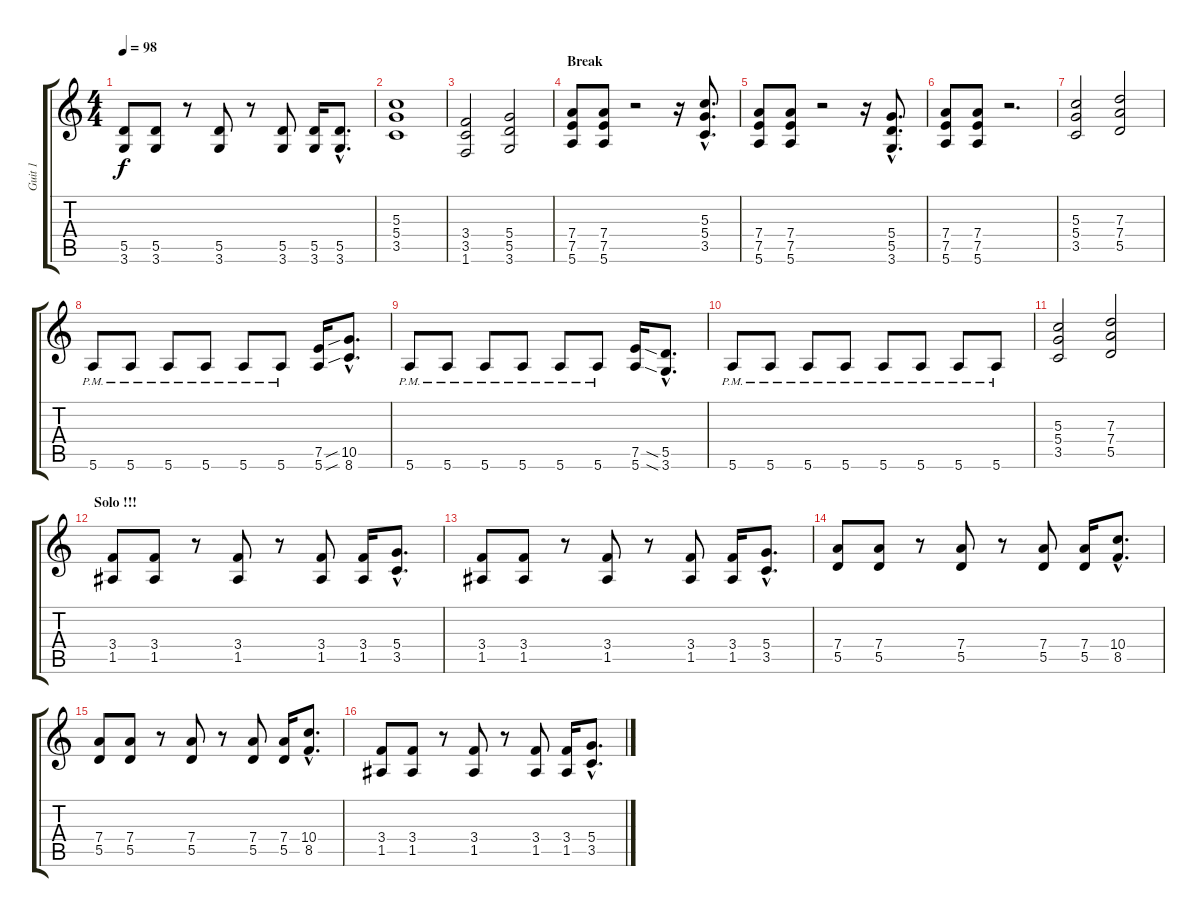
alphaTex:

\track ("Guit 1" "Guit 1") {instrument distortionguitar}
\staff {score tabs}
\tuning (E4 B3 G3 D3 A2 E2) {hide}
\ts (4 4)
\tempo 98
\clef g2
\ks c
(5.5 3.6).8{dy f} (5.5 3.6).8 r.8 (5.5 3.6).8 r.8 (5.5 3.6).8 (5.5 3.6).16 (5.5{hac} 3.6{hac}).8{d} |
(5.3 5.4 3.5).1 |
(3.4 3.5 1.6).2 (5.4 5.5 3.6).2 |
\section ("" "Break")
(7.4 7.5 5.6).8 (7.4 7.5 5.6).8 r.2 r.16 (5.3{hac} 5.4{hac} 3.5{hac}).8{d} |
(7.4 7.5 5.6).8 (7.4 7.5 5.6).8 r.2 r.16 (5.4{hac} 5.5{hac} 3.6{hac}).8{d} |
(7.4 7.5 5.6).8 (7.4 7.5 5.6).8 r.2{d} |
(5.3 5.4 3.5).2 (7.3 7.4 5.5).2 |
5.6{pm}.8 5.6{pm}.8 5.6{pm}.8 5.6{pm}.8 5.6{pm}.8 5.6{pm}.8 (7.5 5.6).16 (10.5{sib hac} 8.6{sib hac}).8{d} |
5.6{pm}.8 5.6{pm}.8 5.6{pm}.8 5.6{pm}.8 5.6{pm}.8 5.6{pm}.8 (7.5 5.6).16 (5.5{sia hac} 3.6{sia hac}).8{d} |
5.6{pm}.8 5.6{pm}.8 5.6{pm}.8 5.6{pm}.8 5.6{pm}.8 5.6{pm}.8 5.6{pm}.8 5.6{pm}.8 |
(5.3 5.4 3.5).2 (7.3 7.4 5.5).2 |
\section ("" "Solo !!!")
(3.4 1.5).8 (3.4 1.5).8 r.8 (3.4 1.5).8 r.8 (3.4 1.5).8 (3.4 1.5).16 (5.4{hac} 3.5{hac}).8{d} |
(3.4 1.5).8 (3.4 1.5).8 r.8 (3.4 1.5).8 r.8 (3.4 1.5).8 (3.4 1.5).16 (5.4{hac} 3.5{hac}).8{d} |
(7.4 5.5).8 (7.4 5.5).8 r.8 (7.4 5.5).8 r.8 (7.4 5.5).8 (7.4 5.5).16 (10.4{hac} 8.5{hac}).8{d} |
(7.4 5.5).8 (7.4 5.5).8 r.8 (7.4 5.5).8 r.8 (7.4 5.5).8 (7.4 5.5).16 (10.4{hac} 8.5{hac}).8{d} |
(3.4 1.5).8 (3.4 1.5).8 r.8 (3.4 1.5).8 r.8 (3.4 1.5).8 (3.4 1.5).16 (5.4{hac} 3.5{hac}).8{d}
